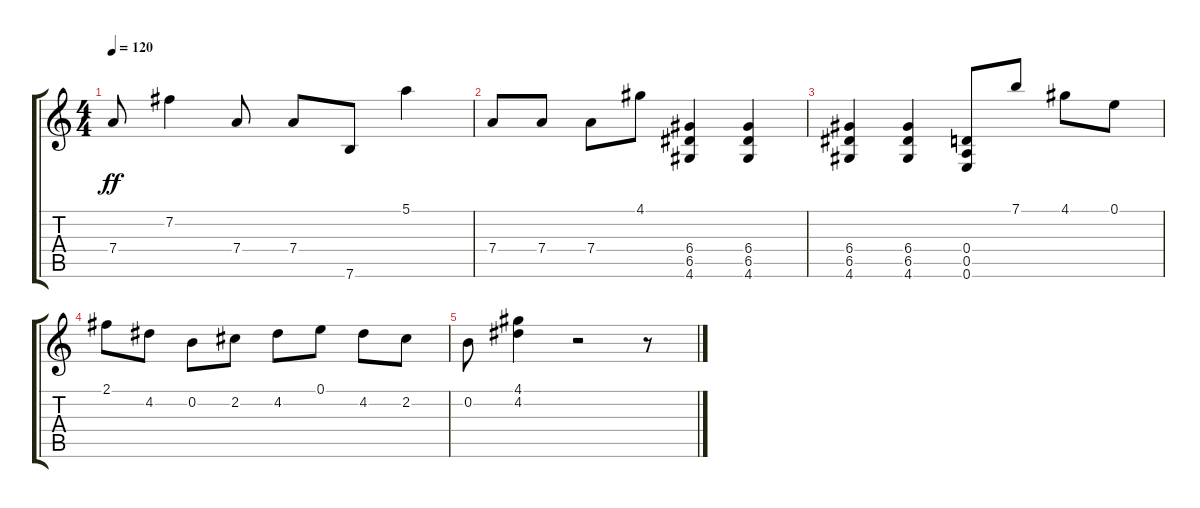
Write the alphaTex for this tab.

\track "" {instrument acousticguitarnylon}
\staff {score tabs}
\tuning (E4 B3 G3 D3 A2 E2) {hide}
\ts (4 4)
\tempo 120
\clef g2
\ks c
7.4.8{dy ff} 7.2.4 7.4.8 7.4.8 7.6.8 5.1.4 |
7.4.8 7.4.8 7.4.8 4.1.8 (6.4 6.5 4.6).4 (6.4 6.5 4.6).4 |
(6.4 6.5 4.6).4 (6.4 6.5 4.6).4 (0.4 0.5 0.6).8 7.1.8 4.1.8 0.1.8 |
2.1.8 4.2.8 0.2.8 2.2.8 4.2.8 0.1.8 4.2.8 2.2.8 |
0.2.8 (4.1 4.2).4 r.2 r.8
